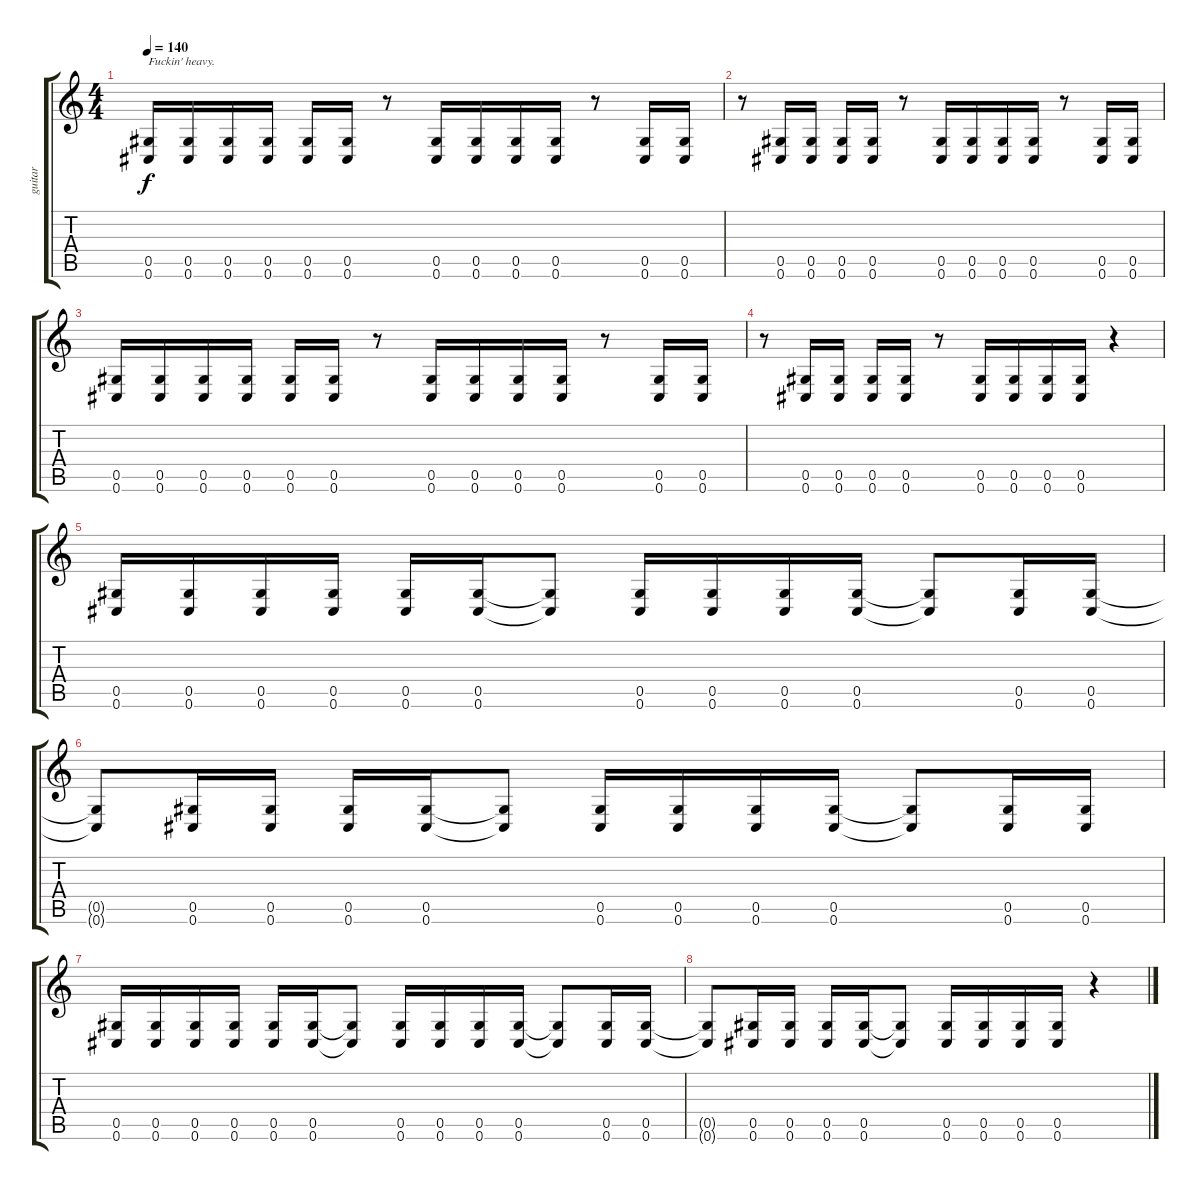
\track ("guitar" "guitar") {instrument overdrivenguitar}
\staff {score tabs}
\tuning (Eb4 Bb3 Gb3 Db3 Ab2 Db2) {hide}
\ts (4 4)
\tempo 140
\clef g2
\ks c
(0.5 0.6).16{txt "Fuckin' heavy." dy f} (0.5 0.6).16 (0.5 0.6).16 (0.5 0.6).16 (0.5 0.6).16 (0.5 0.6).16 r.8 (0.5 0.6).16 (0.5 0.6).16 (0.5 0.6).16 (0.5 0.6).16 r.8 (0.5 0.6).16 (0.5 0.6).16 |
r.8 (0.5 0.6).16 (0.5 0.6).16 (0.5 0.6).16 (0.5 0.6).16 r.8 (0.5 0.6).16 (0.5 0.6).16 (0.5 0.6).16 (0.5 0.6).16 r.8 (0.5 0.6).16 (0.5 0.6).16 |
(0.5 0.6).16 (0.5 0.6).16 (0.5 0.6).16 (0.5 0.6).16 (0.5 0.6).16 (0.5 0.6).16 r.8 (0.5 0.6).16 (0.5 0.6).16 (0.5 0.6).16 (0.5 0.6).16 r.8 (0.5 0.6).16 (0.5 0.6).16 |
r.8 (0.5 0.6).16 (0.5 0.6).16 (0.5 0.6).16 (0.5 0.6).16 r.8 (0.5 0.6).16 (0.5 0.6).16 (0.5 0.6).16 (0.5 0.6).16 r.4 |
(0.5 0.6).16 (0.5 0.6).16 (0.5 0.6).16 (0.5 0.6).16 (0.5 0.6).16 (0.5 0.6).16 (0.5{t} 0.6{t}).8 (0.5 0.6).16 (0.5 0.6).16 (0.5 0.6).16 (0.5 0.6).16 (0.5{t} 0.6{t}).8 (0.5 0.6).16 (0.5 0.6).16 |
(0.5{t} 0.6{t}).8 (0.5 0.6).16 (0.5 0.6).16 (0.5 0.6).16 (0.5 0.6).16 (0.5{t} 0.6{t}).8 (0.5 0.6).16 (0.5 0.6).16 (0.5 0.6).16 (0.5 0.6).16 (0.5{t} 0.6{t}).8 (0.5 0.6).16 (0.5 0.6).16 |
(0.5 0.6).16 (0.5 0.6).16 (0.5 0.6).16 (0.5 0.6).16 (0.5 0.6).16 (0.5 0.6).16 (0.5{t} 0.6{t}).8 (0.5 0.6).16 (0.5 0.6).16 (0.5 0.6).16 (0.5 0.6).16 (0.5{t} 0.6{t}).8 (0.5 0.6).16 (0.5 0.6).16 |
(0.5{t} 0.6{t}).8 (0.5 0.6).16 (0.5 0.6).16 (0.5 0.6).16 (0.5 0.6).16 (0.5{t} 0.6{t}).8 (0.5 0.6).16 (0.5 0.6).16 (0.5 0.6).16 (0.5 0.6).16 r.4
